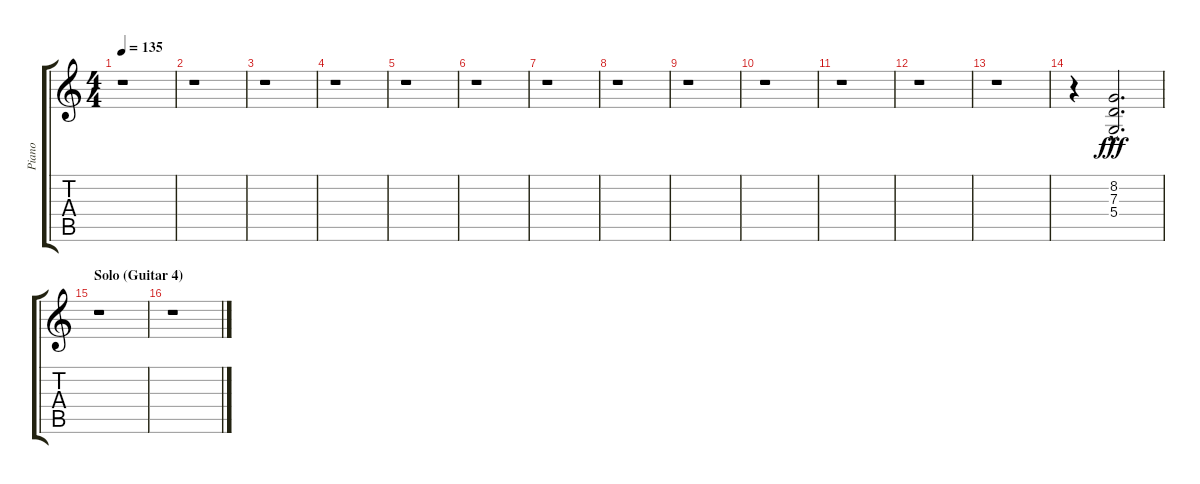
\track ("Piano" "Piano") {instrument acousticgrandpiano}
\staff {score tabs}
\tuning (E4 B3 G3 D3 A2 E2) {hide}
\ts (4 4)
\tempo 135
\clef g2
\ks c
r.1{dy fff} |
r.1 |
r.1 |
r.1 |
r.1 |
r.1 |
r.1 |
r.1 |
r.1 |
r.1 |
r.1 |
r.1 |
r.1 |
r.4 (8.2{hac} 7.3{hac} 5.4{hac}).2{d instrument reversecymbal} |
\section ("" "Solo (Guitar 4)")
r.1 |
r.1
